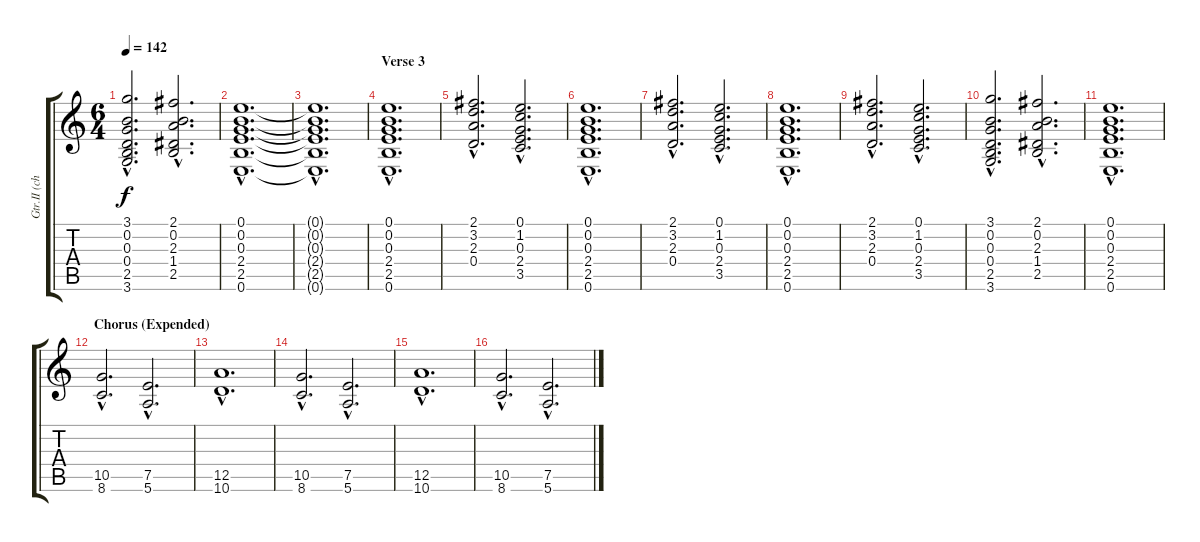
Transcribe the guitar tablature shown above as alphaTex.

\track ("Gtr.II (chords)" "Gtr.II (ch") {instrument overdrivenguitar}
\staff {score tabs}
\tuning (E4 B3 G3 D3 A2 E2) {hide}
\ts (6 4)
\tempo 142
\clef g2
\ks c
(3.1{hac} 0.2{hac} 0.3{hac} 0.4{hac} 2.5{hac} 3.6{hac}).2{d dy f} (2.1{hac} 0.2{hac} 2.3{hac} 1.4{hac} 2.5{hac}).2{d} |
(0.1{hac} 0.2{hac} 0.3{hac} 2.4{hac} 2.5{hac} 0.6{hac}).1{d} |
(0.1{hac t} 0.2{hac t} 0.3{hac t} 2.4{hac t} 2.5{hac t} 0.6{hac t}).1{d} |
\section ("" "Verse 3")
(0.1{hac} 0.2{hac} 0.3{hac} 2.4{hac} 2.5{hac} 0.6{hac}).1{d} |
(2.1{hac} 3.2{hac} 2.3{hac} 0.4{hac}).2{d} (0.1{hac} 1.2{hac} 0.3{hac} 2.4{hac} 3.5{hac}).2{d} |
(0.1{hac} 0.2{hac} 0.3{hac} 2.4{hac} 2.5{hac} 0.6{hac}).1{d} |
(2.1{hac} 3.2{hac} 2.3{hac} 0.4{hac}).2{d} (0.1{hac} 1.2{hac} 0.3{hac} 2.4{hac} 3.5{hac}).2{d} |
(0.1{hac} 0.2{hac} 0.3{hac} 2.4{hac} 2.5{hac} 0.6{hac}).1{d} |
(2.1{hac} 3.2{hac} 2.3{hac} 0.4{hac}).2{d} (0.1{hac} 1.2{hac} 0.3{hac} 2.4{hac} 3.5{hac}).2{d} |
(3.1{hac} 0.2{hac} 0.3{hac} 0.4{hac} 2.5{hac} 3.6{hac}).2{d} (2.1{hac} 0.2{hac} 2.3{hac} 1.4{hac} 2.5{hac}).2{d} |
(0.1{hac} 0.2{hac} 0.3{hac} 2.4{hac} 2.5{hac} 0.6{hac}).1{d} |
\section ("" "Chorus (Expended)")
(10.5{hac} 8.6{hac}).2{d volume 14 instrument overdrivenguitar} (7.5{hac} 5.6{hac}).2{d} |
(12.5{hac} 10.6{hac}).1{d} |
(10.5{hac} 8.6{hac}).2{d} (7.5{hac} 5.6{hac}).2{d} |
(12.5{hac} 10.6{hac}).1{d} |
(10.5{hac} 8.6{hac}).2{d} (7.5{hac} 5.6{hac}).2{d}
